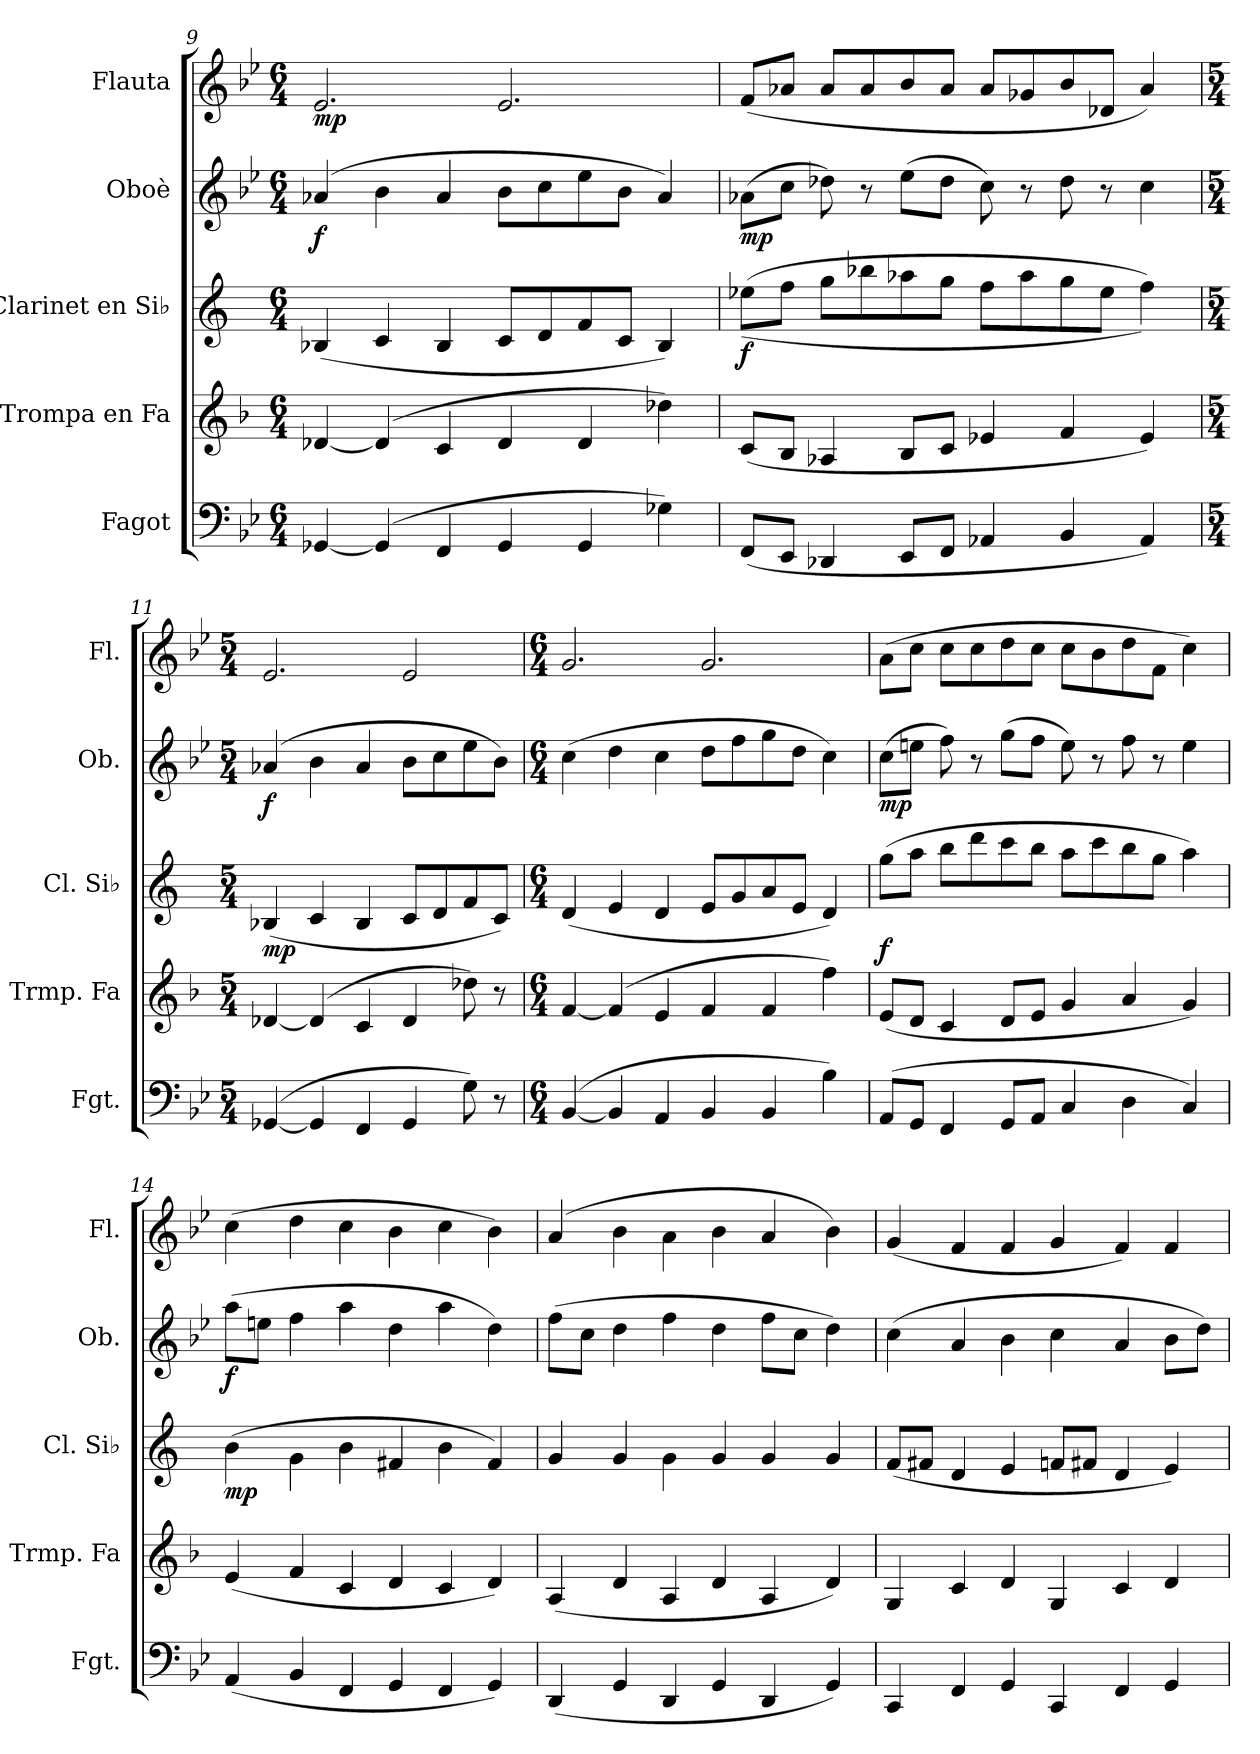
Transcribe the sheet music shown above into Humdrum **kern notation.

**kern	**kern	**kern	**dynam	**kern	**dynam	**kern	**dynam
*part5	*part4	*part3	*part3	*part2	*part2	*part1	*part1
*staff5	*staff4	*staff3	*staff3	*staff2	*staff2	*staff1	*staff1
*I"Fagot	*I"Trompa en Fa	*I"Clarinet en Si♭	*	*I"Oboè	*	*I"Flauta	*
*I'Fgt.	*I'Trmp. Fa	*I'Cl. Si♭	*	*I'Ob.	*	*I'Fl.	*
!!LO:LB:g=z
*clefF4	*clefG2	*clefG2	*	*clefG2	*	*clefG2	*
*	*ITrd4c7	*ITrd1c2	*	*	*	*	*
*k[b-e-]	*k[b-e-]	*k[b-e-]	*	*k[b-e-]	*	*k[b-e-]	*
*M6/4	*M6/4	*M6/4	*	*M6/4	*	*M6/4	*
=9	=9	=9	=9	=9	=9	=9	=9
!	!	!	!	!	!LO:DY:b	!	!LO:DY:b
[4GG-X/	[4G-X/	(4A-X/	.	(4a-X/	f	2.e-/	mp
(4GG-/]	(4G-/]	4B-/	.	4b-\	.	.	.
4FF/	4F/	4A-/	.	4a-/	.	.	.
4GG-/	4G-/	8B-/L	.	8b-\L	.	2.e-/	.
.	.	8c/	.	8cc\	.	.	.
4GG-/	4G-/	8e-/	.	8ee-\	.	.	.
.	.	8B-/J	.	8b-\J	.	.	.
4G-X\)	4g-X\)	4A-/)	.	4a-/)	.	.	.
=10	=10	=10	=10	=10	=10	=10	=10
!	!	!	!LO:DY:b	!	!LO:DY:b	!	!
(8FF/L	(8F/L	((8dd-X\L	f	(8a-X\L	mp	(8f/L	.
8EE-/J	8E-/J	8ee-\J	.	8cc\J	.	8a-X/J	.
4DD-X/	4D-X/	8ff\L	.	8dd-X\)	.	8a-/L	.
.	.	8aa-X\	.	8r	.	8a-/	.
8EE-/L	8E-/L	8gg-X\	.	(8ee-\L	.	8b-/	.
8FF/J	8F/J	8ff\J	.	8dd-\J	.	8a-/J	.
4AA-X/	4A-X/	8ee-\L	.	8cc\)	.	8a-/L	.
.	.	8gg-\	.	8r	.	8g-X/	.
4BB-/	4B-/	8ff\	.	8dd-\	.	8b-/	.
.	.	8dd-\J	.	8r	.	8d-X/J	.
4AA-/)	4A-/)	4ee-\))	.	4cc\	.	4a-/)	.
=11	=11	=11	=11	=11	=11	=11	=11
*M5/4	*M5/4	*M5/4	*	*M5/4	*	*M5/4	*
!	!	!	!LO:DY:b	!	!LO:DY:b	!	!
([4GG-X/	[4G-X/	(4A-X/	mp	(4a-X/	f	2.e-/	.
4GG-/]	(4G-/]	4B-/	.	4b-\	.	.	.
4FF/	4F/	4A-/	.	4a-/	.	.	.
4GG-/	4G-/	8B-/L	.	8b-\L	.	2e-/	.
.	.	8c/	.	8cc\	.	.	.
8G\)	8g-X\)	8e-/	.	8ee-\	.	.	.
8r	8r	8B-/J)	.	8b-\J)	.	.	.
=12	=12	=12	=12	=12	=12	=12	=12
*M6/4	*M6/4	*M6/4	*	*M6/4	*	*M6/4	*
([4BB-/	[4B-/	(4c/	.	(4cc\	.	2.g/	.
4BB-/]	(4B-/]	4d/	.	4dd\	.	.	.
4AA/	4A/	4c/	.	4cc\	.	.	.
4BB-/	4B-/	8d/L	.	8dd\L	.	2.g/	.
.	.	8f/	.	8ff\	.	.	.
4BB-/	4B-/	8g/	.	8gg\	.	.	.
.	.	8d/J	.	8dd\J	.	.	.
4B-\)	4b-\)	4c/)	.	4cc\)	.	.	.
!!LO:PB:g=z
=13	=13	=13	=13	=13	=13	=13	=13
!	!	!	!LO:DY:b	!	!LO:DY:b	!	!
(8AA/L	(8A/L	(8ff\L	f	(8cc\L	mp	(8a\L	.
8GG/J	8G/J	8gg\J	.	8een\J	.	8cc\J	.
4FF/	4F/	8aa\L	.	8ff\)	.	8cc\L	.
.	.	8ccc\	.	8r	.	8cc\	.
8GG/L	8G/L	8bb-\	.	(8gg\L	.	8dd\	.
8AA/J	8A/J	8aa\J	.	8ff\J	.	8cc\J	.
4C/	4c/	8gg\L	.	8ee\)	.	8cc\L	.
.	.	8bb-\	.	8r	.	8b-\	.
4D\	4d/	8aa\	.	8ff\	.	8dd\	.
.	.	8ff\J	.	8r	.	8f\J	.
4C/)	4c/)	4gg\)	.	4ee\	.	4cc\)	.
=14	=14	=14	=14	=14	=14	=14	=14
!	!	!	!LO:DY:b	!	!LO:DY:b	!	!
(4AA/	(4A/	(4a\	mp	(8aa\L	f	(4cc\	.
.	.	.	.	8een\J	.	.	.
4BB-/	4B-/	4f\	.	4ff\	.	4dd\	.
4FF/	4F/	4a\	.	4aa\	.	4cc\	.
4GG/	4G/	4en/	.	4dd\	.	4b-\	.
4FF/	4F/	4a\	.	4aa\	.	4cc\	.
4GG/)	4G/)	4e/)	.	4dd\)	.	4b-\)	.
=15	=15	=15	=15	=15	=15	=15	=15
(4DD/	(4D/	4f/	.	(8ff\L	.	(4a/	.
.	.	.	.	8cc\J	.	.	.
4GG/	4G/	4f/	.	4dd\	.	4b-\	.
4DD/	4D/	4f\	.	4ff\	.	4a\	.
4GG/	4G/	4f/	.	4dd\	.	4b-\	.
4DD/	4D/	4f/	.	8ff\L	.	4a/	.
.	.	.	.	8cc\J	.	.	.
4GG/)	4G/)	4f/	.	4dd\)	.	4b-\)	.
=16	=16	=16	=16	=16	=16	=16	=16
4CC/	4C/	(8e-/L	.	(4cc\	.	(4g/	.
.	.	8en/J	.	.	.	.	.
4FF/	4F/	4c/	.	4a/	.	4f/	.
4GG/	4G/	4d/	.	4b-\	.	4f/	.
4CC/	4C/	8e-X/L	.	4cc\	.	4g/	.
.	.	8en/J	.	.	.	.	.
4FF/	4F/	4c/	.	4a/	.	4f/)	.
4GG/	4G/	4d/)	.	8b-\L	.	4f/	.
.	.	.	.	8dd\J)	.	.	.
=	=	=	=	=	=	=	=
*-	*-	*-	*-	*-	*-	*-	*-
